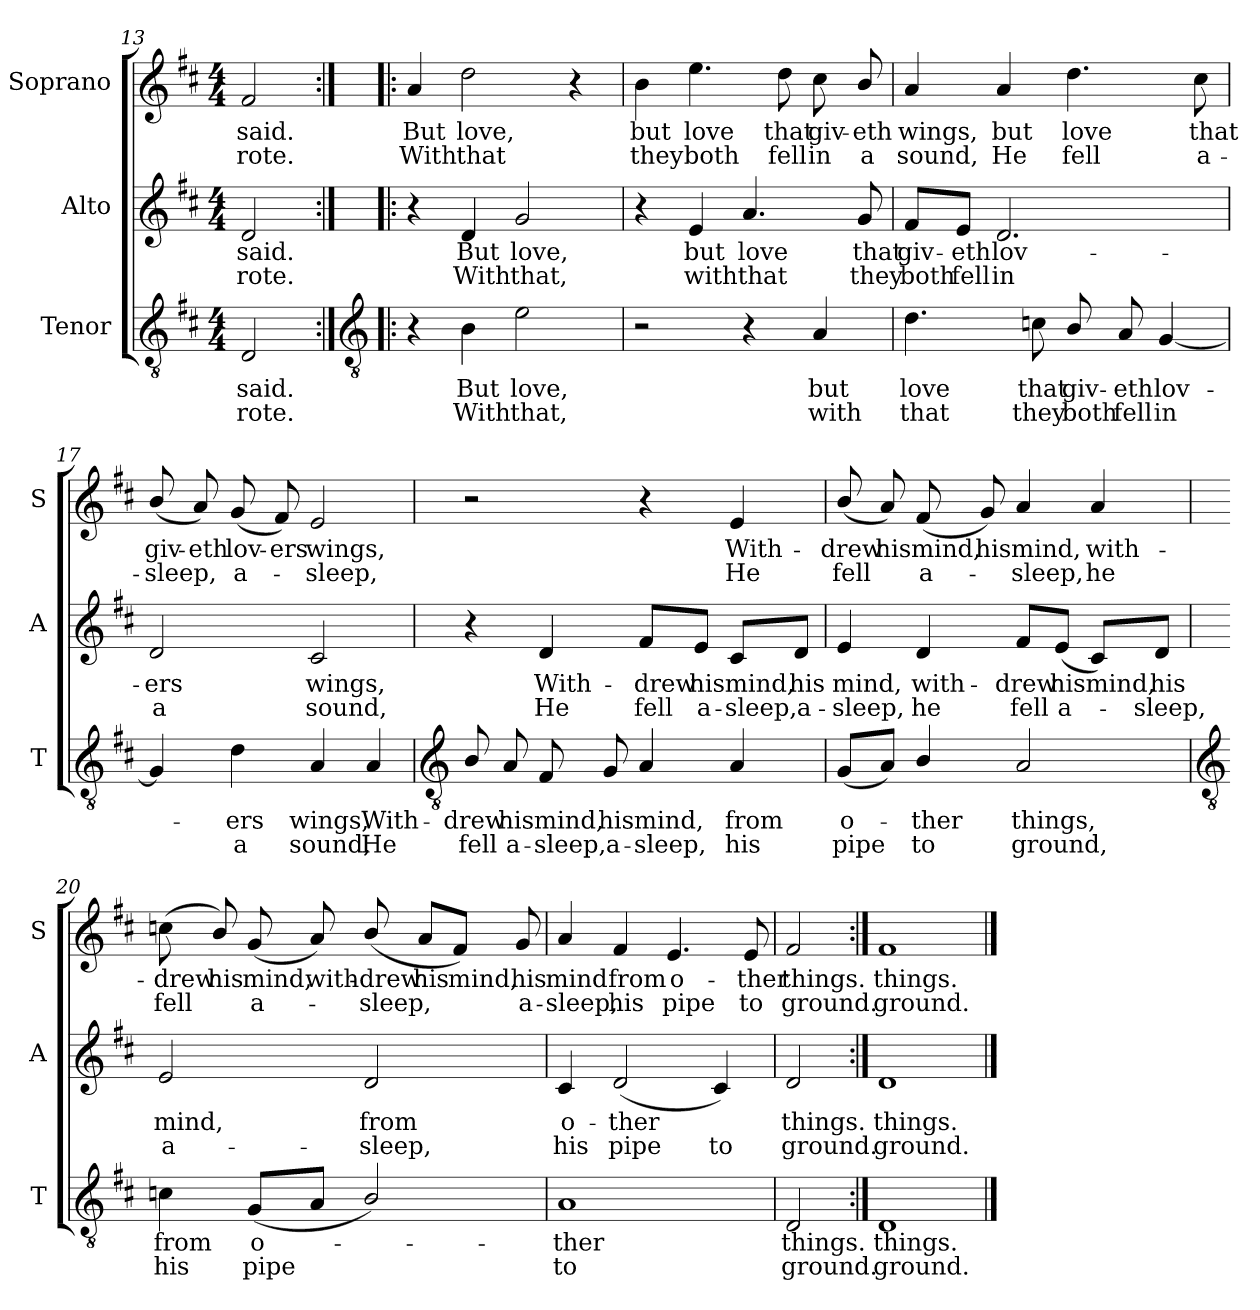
**kern	**text	**text	**kern	**text	**text	**kern	**text	**text
*part3	*part3	*part3	*part2	*part2	*part2	*part1	*part1	*part1
*staff3	*staff3	*staff3	*staff2	*staff2	*staff2	*staff1	*staff1	*staff1
*I"Tenor	*	*	*I"Alto	*	*	*I"Soprano	*	*
*I'T	*	*	*I'A	*	*	*I'S	*	*
*clefGv2	*	*	*clefG2	*	*	*clefG2	*	*
*k[f#c#]	*	*	*k[f#c#]	*	*	*k[f#c#]	*	*
*D:	*	*	*D:	*	*	*D:	*	*
*M4/4	*	*	*M4/4	*	*	*M4/4	*	*
=13	=13	=13	=13	=13	=13	=13	=13	=13
!	!LO:LY:b	!LO:LY:b	!	!LO:LY:b	!LO:LY:b	!	!LO:LY:b	!LO:LY:b
2D	said.	rote.	2d	said.	rote.	2f#	said.	rote.
!!LO:LB:g=z
=14:|!|:	=14:|!|:	=14:|!|:	=14:|!|:	=14:|!|:	=14:|!|:	=14:|!|:	=14:|!|:	=14:|!|:
*clefGv2	*	*	*	*	*	*	*	*
!	!	!	!	!	!	!	!LO:LY:b	!LO:LY:b
4r	.	.	4r	.	.	4a	But	With
!	!LO:LY:b	!LO:LY:b	!	!LO:LY:b	!LO:LY:b	!	!LO:LY:b	!LO:LY:b
4B	But	With	4d	But	With	2dd	love,	that
!	!LO:LY:b	!LO:LY:b	!	!LO:LY:b	!LO:LY:b	!	!	!
2e	love,	that,	2g	love,	that,	.	.	.
.	.	.	.	.	.	4r	.	.
=15	=15	=15	=15	=15	=15	=15	=15	=15
!	!	!	!	!	!	!	!LO:LY:b	!LO:LY:b
2r	.	.	4r	.	.	4b	but	they
!	!	!	!	!LO:LY:b	!LO:LY:b	!	!LO:LY:b	!LO:LY:b
.	.	.	4e	but	with	4.ee	love	both
!	!	!	!	!LO:LY:b	!LO:LY:b	!	!	!
4r	.	.	4.a	love	that	.	.	.
!	!	!	!	!	!	!	!LO:LY:b	!LO:LY:b
.	.	.	.	.	.	8dd	that	fell
!	!LO:LY:b	!LO:LY:b	!	!	!	!	!LO:LY:b	!LO:LY:b
4A	but	with	.	.	.	8cc#	giv-	-in
!	!	!	!	!LO:LY:b	!LO:LY:b	!	!LO:LY:b	!LO:LY:b
.	.	.	8g	that	they	8b/	eth	a
=16	=16	=16	=16	=16	=16	=16	=16	=16
!	!LO:LY:b	!LO:LY:b	!	!LO:LY:b	!LO:LY:b	!	!LO:LY:b	!LO:LY:b
4.d	love	that	8f#/L	giv-	-both	4a	wings,	sound,
!	!	!	!	!LO:LY:b	!LO:LY:b	!	!	!
.	.	.	8e/J	eth	fell	.	.	.
!	!	!	!	!LO:LY:b	!LO:LY:b	!	!LO:LY:b	!LO:LY:b
.	.	.	2.d	lov-	-in	4a	but	He
!	!LO:LY:b	!LO:LY:b	!	!	!	!	!	!
8cn	that	they	.	.	.	.	.	.
!	!LO:LY:b	!LO:LY:b	!	!	!	!	!LO:LY:b	!LO:LY:b
8B/	giv-	-both	.	.	.	4.dd	love	fell
!	!LO:LY:b	!LO:LY:b	!	!	!	!	!	!
8A	eth	fell	.	.	.	.	.	.
!	!LO:LY:b	!LO:LY:b	!	!	!	!	!	!
[4G	lov-	in	.	.	.	.	.	.
!	!	!	!	!	!	!	!LO:LY:b	!LO:LY:b
.	.	.	.	.	.	8cc#	that	a-
=17	=17	=17	=17	=17	=17	=17	=17	=17
!	!	!	!	!LO:LY:b	!LO:LY:b	!	!LO:LY:b	!LO:LY:b
4G]	.	.	2d	ers	a	(<8b/	-giv-	-sleep,
!	!	!	!	!	!	!	!LO:LY:b	!
.	.	.	.	.	.	8a)	eth	.
!	!LO:LY:b	!LO:LY:b	!	!	!	!	!LO:LY:b	!LO:LY:b
4d	ers	a	.	.	.	(<8g	lov-	-a-
!	!	!	!	!	!	!	!LO:LY:b	!
.	.	.	.	.	.	8f#)	ers	.
!	!LO:LY:b	!LO:LY:b	!	!LO:LY:b	!LO:LY:b	!	!LO:LY:b	!LO:LY:b
4A	wings,	sound,	2c#	wings,	sound,	2e	wings,	sleep,
!	!LO:LY:b	!LO:LY:b	!	!	!	!	!	!
4A	With-	-He	.	.	.	.	.	.
!!LO:LB:g=z
=18	=18	=18	=18	=18	=18	=18	=18	=18
*clefGv2	*	*	*	*	*	*	*	*
!	!LO:LY:b	!LO:LY:b	!	!	!	!	!	!
8B/	drew	fell	4r	.	.	2r	.	.
!	!LO:LY:b	!LO:LY:b	!	!	!	!	!	!
8A	his	a-	.	.	.	.	.	.
!	!LO:LY:b	!LO:LY:b	!	!LO:LY:b	!LO:LY:b	!	!	!
8F#	-mind,	sleep,	4d	With-	-He	.	.	.
!	!LO:LY:b	!LO:LY:b	!	!	!	!	!	!
8G	his	a-	.	.	.	.	.	.
!	!LO:LY:b	!LO:LY:b	!	!LO:LY:b	!LO:LY:b	!	!	!
4A	-mind,	sleep,	8f#/L	drew	fell	4r	.	.
!	!	!	!	!LO:LY:b	!LO:LY:b	!	!	!
.	.	.	8e/J	his	a-	.	.	.
!	!LO:LY:b	!LO:LY:b	!	!LO:LY:b	!LO:LY:b	!	!LO:LY:b	!LO:LY:b
4A	from	his	8c#/L	-mind,	sleep,	4e	With-	-He
!	!	!	!	!LO:LY:b	!LO:LY:b	!	!	!
.	.	.	8d/J	his	a-	.	.	.
=19	=19	=19	=19	=19	=19	=19	=19	=19
!	!LO:LY:b	!LO:LY:b	!	!LO:LY:b	!LO:LY:b	!	!LO:LY:b	!LO:LY:b
(<8GL	o-	pipe	4e	-mind,	sleep,	(<8b/	drew	fell
!	!	!	!	!	!	!	!LO:LY:b	!
8AJ)	.	.	.	.	.	8a)	his	.
!	!LO:LY:b	!LO:LY:b	!	!LO:LY:b	!LO:LY:b	!	!LO:LY:b	!LO:LY:b
4B/	ther	to	4d	with-	-he	(<8f#	mind,	a-
!	!	!	!	!	!	!	!LO:LY:b	!
.	.	.	.	.	.	8g)	his	.
!	!LO:LY:b	!LO:LY:b	!	!LO:LY:b	!LO:LY:b	!	!LO:LY:b	!LO:LY:b
2A	things,	ground,	8f#/L	drew	fell	4a	mind,	sleep,
!	!	!	!	!LO:LY:b	!LO:LY:b	!	!	!
.	.	.	(<8e/J	his	a-	.	.	.
!	!	!	!	!LO:LY:b	!	!	!LO:LY:b	!LO:LY:b
.	.	.	8c#/L)	mind,	.	4a	with-	-he
!	!	!	!	!LO:LY:b	!LO:LY:b	!	!	!
.	.	.	8d/J	his	sleep,	.	.	.
!!LO:LB:g=z
=20	=20	=20	=20	=20	=20	=20	=20	=20
*clefGv2	*	*	*	*	*	*	*	*
!	!LO:LY:b	!LO:LY:b	!	!LO:LY:b	!LO:LY:b	!	!LO:LY:b	!LO:LY:b
4cn	from	his	2e	mind,	a-	(<8ccn	drew	fell
!	!	!	!	!	!	!	!LO:LY:b	!
.	.	.	.	.	.	8b/)	his	.
!	!LO:LY:b	!LO:LY:b	!	!	!	!	!LO:LY:b	!LO:LY:b
(<8GL	o-	pipe	.	.	.	(<8g	mind,	a-
!	!	!	!	!	!	!	!LO:LY:b	!
8AJ	.	.	.	.	.	8a)	with-	.
!	!	!	!	!LO:LY:b	!LO:LY:b	!	!LO:LY:b	!LO:LY:b
2B/)	.	.	2d	-from	sleep,	(<8b/	-drew	sleep,
!	!	!	!	!	!	!	!LO:LY:b	!
.	.	.	.	.	.	8aL	his	.
!	!	!	!	!	!	!	!LO:LY:b	!
.	.	.	.	.	.	8f#J)	mind,	.
!	!	!	!	!	!	!	!LO:LY:b	!LO:LY:b
.	.	.	.	.	.	8g	his	a-
=21	=21	=21	=21	=21	=21	=21	=21	=21
!	!LO:LY:b	!LO:LY:b	!	!LO:LY:b	!LO:LY:b	!	!LO:LY:b	!LO:LY:b
1A	ther	to	4c#	o-	-his	4a	-mind	sleep,
!	!	!	!	!LO:LY:b	!LO:LY:b	!	!LO:LY:b	!LO:LY:b
.	.	.	(<2d	ther	pipe	4f#	from	his
!	!	!	!	!	!	!	!LO:LY:b	!LO:LY:b
.	.	.	.	.	.	4.e	o-	-pipe
!	!	!	!	!	!LO:LY:b	!	!	!
.	.	.	4c#)	.	to	.	.	.
!	!	!	!	!	!	!	!LO:LY:b	!LO:LY:b
.	.	.	.	.	.	8e	ther	to
=22	=22	=22	=22	=22	=22	=22	=22	=22
!	!LO:LY:b	!LO:LY:b	!	!LO:LY:b	!LO:LY:b	!	!LO:LY:b	!LO:LY:b
2D	things.	ground.	2d	things.	ground.	2f#	things.	ground.
=23:|!	=23:|!	=23:|!	=23:|!	=23:|!	=23:|!	=23:|!	=23:|!	=23:|!
!	!LO:LY:b	!LO:LY:b	!	!LO:LY:b	!LO:LY:b	!	!LO:LY:b	!LO:LY:b
1D	things.	ground.	1d	things.	ground.	1f#	things.	ground.
==	==	==	==	==	==	==	==	==
*-	*-	*-	*-	*-	*-	*-	*-	*-
